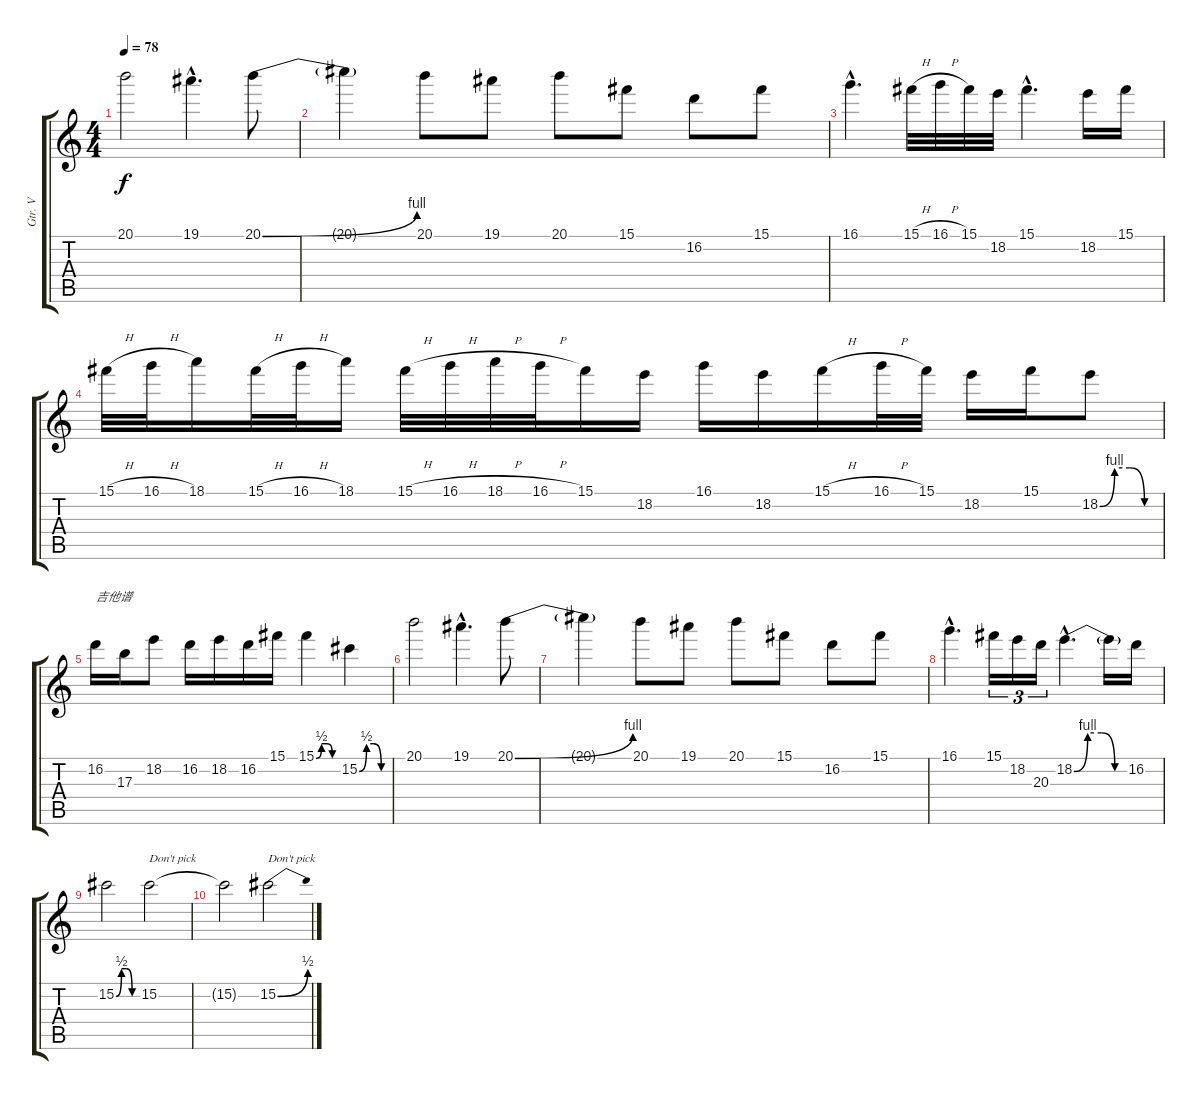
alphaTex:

\track ("Gtr. V" "Gtr. V") {instrument distortionguitar}
\staff {score tabs}
\tuning (Eb4 Bb3 Gb3 Db3 Ab2 Eb2) {hide}
\ts (4 4)
\tempo 78
\clef g2
\ks c
20.1.2{dy f} 19.1{hac}.4{d} 20.1{be (bend 0 0 60 4)}.8 |
20.1{t}.4 20.1.8 19.1.8 20.1.8 15.1.8 16.2.8 15.1.8 |
16.1{hac}.4{d} 15.1{h}.32 16.1{h}.32 15.1.32 18.2.32 15.1{hac}.4{d} 18.2.16 15.1.16 |
15.1{h}.32 16.1{h}.32 18.1.16 15.1{h}.32 16.1{h}.32 18.1.16 15.1{h}.32 16.1{h}.32 18.1{h}.32 16.1{h}.32 15.1.16 18.2.16 16.1.16 18.2.16 15.1{h}.16 16.1{h}.32 15.1.32 18.2.16 15.1.16 18.2{be (custom 0 0 15 4 30 4 45 0 60 0)}.8 |
16.2.16{txt "吉他谱"} 17.3.16 18.2.8 16.2.16 18.2.16 16.2.16 15.1.16 15.1{be (custom 0 0 15 2 30 2 45 0 60 0)}.4 15.2{be (custom 0 0 15 2 30 2 45 0 60 0)}.4 |
20.1.2 19.1{hac}.4{d} 20.1{be (bend 0 0 60 4)}.8 |
20.1{t}.4 20.1.8 19.1.8 20.1.8 15.1.8 16.2.8 15.1.8 |
16.1{hac}.4{d} 15.1.16{tu (3 2)} 18.2.16{tu (3 2)} 20.3.16{tu (3 2)} 18.2{be (custom 0 0 15 4 30 4 45 0 60 0) hac}.4{d} 18.2{t}.16 16.2.16 |
15.2{be (custom 0 0 15 2 30 2 45 0 60 0)}.2 15.2.2{txt "Don't pick"} |
15.2{t}.2 15.2{be (bend 0 0 60 2)}.2{txt "Don't pick"}
